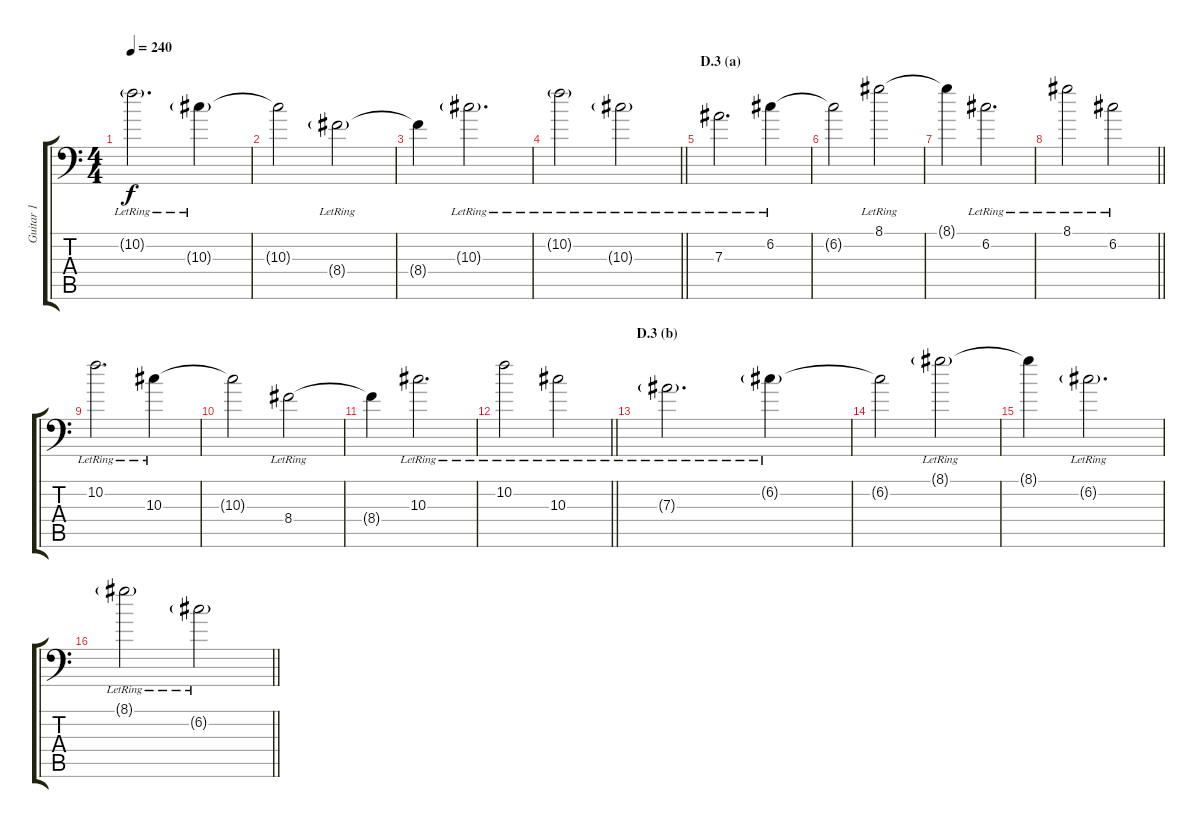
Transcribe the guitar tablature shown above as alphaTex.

\track ("Guitar 1" "Guitar 1") {instrument distortionguitar}
\staff {score tabs}
\tuning (C4 G3 Eb3 Bb2 F2 Bb1) {hide}
\ts (4 4)
\tempo 240
\clef f4
\ks c
10.2{g lr}.2{d dy f} 10.3{g lr}.4 |
10.3{t}.2 8.4{g lr}.2 |
8.4{t}.4 10.3{g lr}.2{d} |
\barLineRight lightlight
10.2{g lr}.2 10.3{g lr}.2 |
\section ("" "D.3 (a)")
7.3{lr}.2{d} 6.2{lr}.4 |
6.2{t}.2 8.1{lr}.2 |
8.1{t}.4 6.2{lr}.2{d} |
\barLineRight lightlight
8.1{lr}.2 6.2{lr}.2 |
10.2{lr}.2{d} 10.3{lr}.4 |
10.3{t}.2 8.4{lr}.2 |
8.4{t}.4 10.3{lr}.2{d} |
\barLineRight lightlight
10.2{lr}.2 10.3{lr}.2 |
\section ("" "D.3 (b)")
7.3{g lr}.2{d} 6.2{g lr}.4 |
6.2{t}.2 8.1{g lr}.2 |
8.1{t}.4 6.2{g lr}.2{d} |
\barLineRight lightlight
8.1{g lr}.2 6.2{g lr}.2
